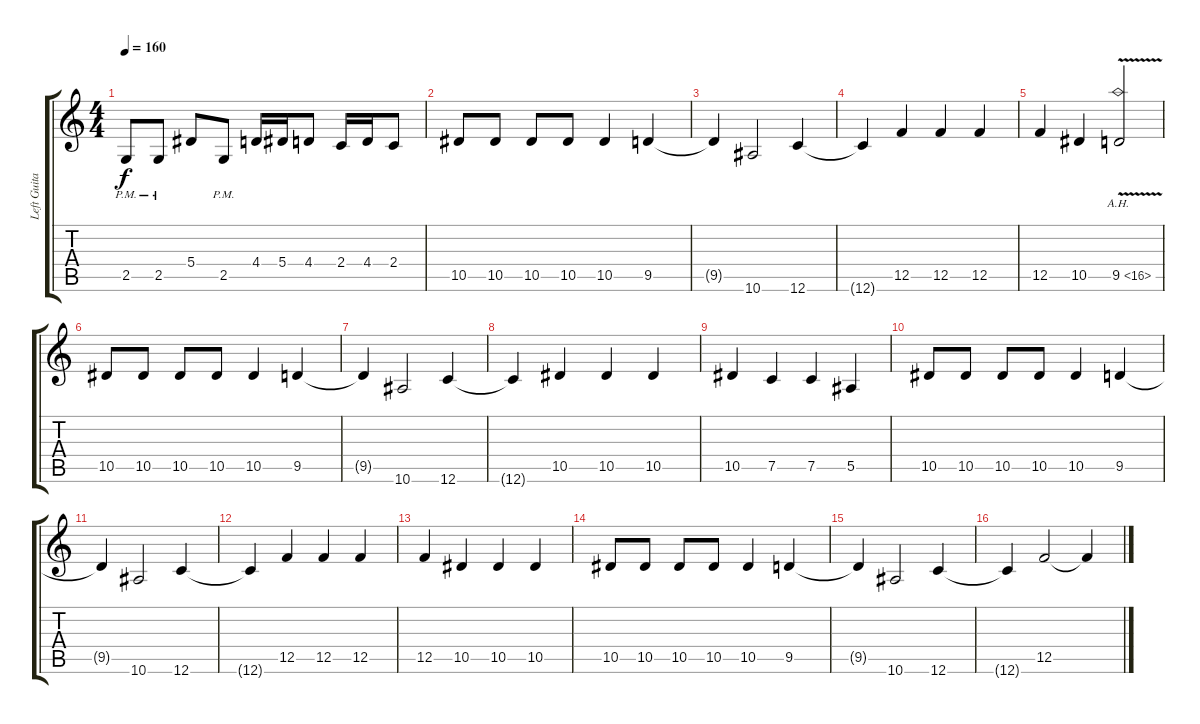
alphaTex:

\track ("Left Guitar" "Left Guita") {instrument distortionguitar}
\staff {score tabs}
\tuning (C4 G3 Eb3 Bb2 F2 C2) {hide}
\ts (4 4)
\tempo 160
\clef g2
\ks c
2.5{pm}.8{dy f} 2.5{pm}.8 5.4.8 2.5{pm}.8 4.4.16 5.4.16 4.4.8 2.4.16 4.4.16 2.4.8 |
10.5.8 10.5.8 10.5.8 10.5.8 10.5.4 9.5.4 |
9.5{t}.4 10.6.2 12.6.4 |
12.6{t}.4 12.5.4 12.5.4 12.5.4 |
12.5.4 10.5.4 9.5{ah 7 v}.2 |
10.5.8 10.5.8 10.5.8 10.5.8 10.5.4 9.5.4 |
9.5{t}.4 10.6.2 12.6.4 |
12.6{t}.4 10.5.4 10.5.4 10.5.4 |
10.5.4 7.5.4 7.5.4 5.5.4 |
10.5.8 10.5.8 10.5.8 10.5.8 10.5.4 9.5.4 |
9.5{t}.4 10.6.2 12.6.4 |
12.6{t}.4 12.5.4 12.5.4 12.5.4 |
12.5.4 10.5.4 10.5.4 10.5.4 |
10.5.8 10.5.8 10.5.8 10.5.8 10.5.4 9.5.4 |
9.5{t}.4 10.6.2 12.6.4 |
12.6{t}.4 12.5.2 12.5{t}.4
